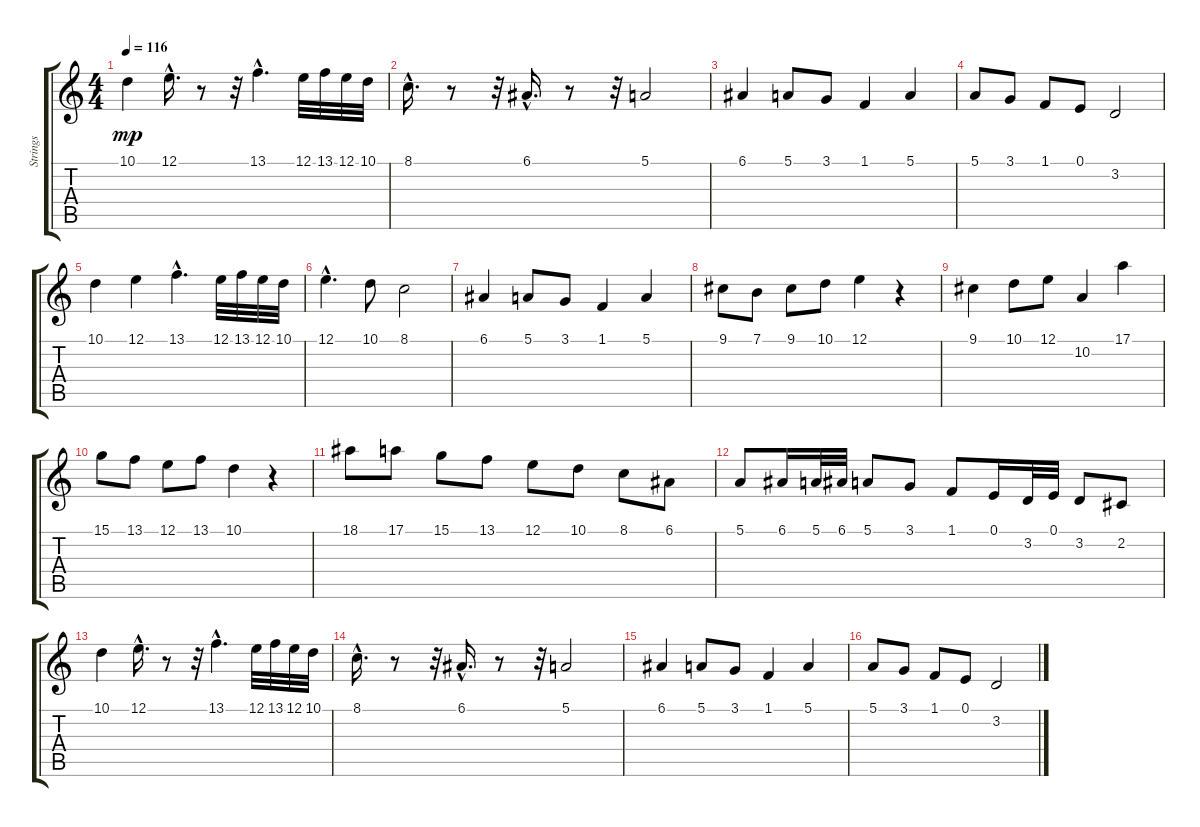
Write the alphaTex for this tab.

\track ("Strings" "Strings") {instrument recorder}
\staff {score tabs}
\tuning (E4 B3 G3 D3 A2 E2) {hide}
\ts (4 4)
\tempo 116
\clef g2
\ks c
10.1.4{dy mp instrument recorder} 12.1{hac}.16{d} r.8 r.32 13.1{hac}.4{d} 12.1.32 13.1.32 12.1.32 10.1.32 |
8.1{hac}.16{d} r.8 r.32 6.1{hac}.16{d} r.8 r.32 5.1.2 |
6.1.4 5.1.8 3.1.8 1.1.4 5.1.4 |
5.1.8 3.1.8 1.1.8 0.1.8 3.2.2 |
10.1.4 12.1.4 13.1{hac}.4{d} 12.1.32 13.1.32 12.1.32 10.1.32 |
12.1{hac}.4{d} 10.1.8 8.1.2 |
6.1.4 5.1.8 3.1.8 1.1.4 5.1.4 |
9.1.8 7.1.8 9.1.8 10.1.8 12.1.4 r.4 |
9.1.4 10.1.8 12.1.8 10.2.4 17.1.4 |
15.1.8 13.1.8 12.1.8 13.1.8 10.1.4 r.4 |
18.1.8 17.1.8 15.1.8 13.1.8 12.1.8 10.1.8 8.1.8 6.1.8 |
5.1.8 6.1.16 5.1.32 6.1.32 5.1.8 3.1.8 1.1.8 0.1.16 3.2.32 0.1.32 3.2.8 2.2.8 |
10.1.4 12.1{hac}.16{d} r.8 r.32 13.1{hac}.4{d} 12.1.32 13.1.32 12.1.32 10.1.32 |
8.1{hac}.16{d} r.8 r.32 6.1{hac}.16{d} r.8 r.32 5.1.2 |
6.1.4 5.1.8 3.1.8 1.1.4 5.1.4 |
5.1.8 3.1.8 1.1.8 0.1.8 3.2.2
